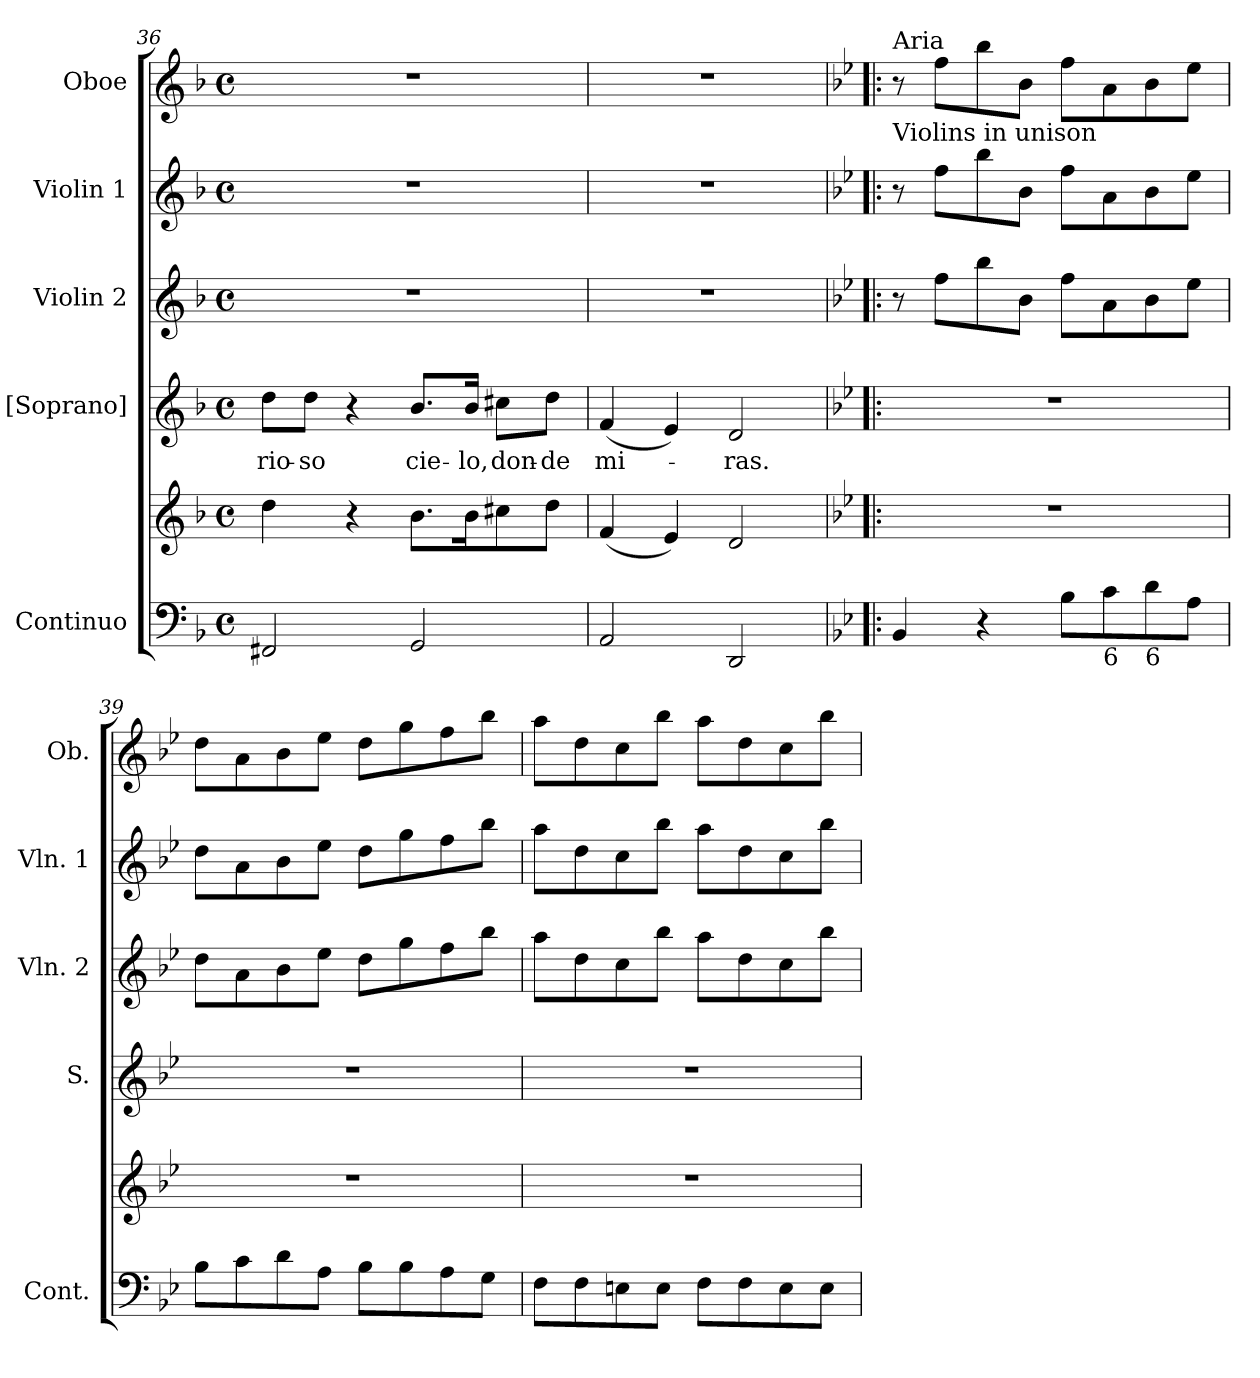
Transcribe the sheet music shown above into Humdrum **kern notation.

**kern	**kern	**kern	**text	**kern	**kern	**kern
*part5	*part5	*part4	*part4	*part3	*part2	*part1
*staff6	*staff5	*staff4	*staff4	*staff3	*staff2	*staff1
*I"Continuo	*	*I"[Soprano]	*	*I"Violin 2	*I"Violin 1	*I"Oboe
*I'Cont.	*	*I'S.	*	*I'Vln. 2	*I'Vln. 1	*I'Ob.
*clefF4	*clefG2	*clefG2	*	*clefG2	*clefG2	*clefG2
*k[b-]	*k[b-]	*k[b-]	*	*k[b-]	*k[b-]	*k[b-]
*F:	*F:	*F:	*	*F:	*F:	*F:
*M4/4	*M4/4	*M4/4	*	*M4/4	*M4/4	*M4/4
*met(c)	*met(c)	*met(c)	*	*met(c)	*met(c)	*met(c)
=36	=36	=36	=36	=36	=36	=36
!	!	!	!LO:LY:b:color=#000000	!	!	!
2FF#Xi/	4ddi\	8ddi\L	-rio-	1r	1r	1r
!	!	!	!LO:LY:b:color=#000000	!	!	!
.	.	8ddi\J	-so	.	.	.
.	4r	4r	.	.	.	.
!	!	!	!LO:LY:b:color=#000000	!	!	!
2GGi/	8.b-i\L	8.b-i/L	cie-	.	.	.
!	!	!	!LO:LY:b:color=#000000	!	!	!
.	16b-i\k	16b-i/Jk	-lo,	.	.	.
!	!	!	!LO:LY:b:color=#000000	!	!	!
.	8cc#Xi\	8cc#Xi\L	don-	.	.	.
!	!	!	!LO:LY:b:color=#000000	!	!	!
.	8ddi\J	8ddi\J	-de	.	.	.
=37	=37	=37	=37	=37	=37	=37
!	!	!	!LO:LY:b:color=#000000	!	!	!
2AAi/	(4fi/	(4fi/	mi-	1r	1r	1r
.	4ei/)	4ei/)	.	.	.	.
!	!	!	!LO:LY:b:color=#000000	!	!	!
2DDi/	2di/	2di/	-ras.	.	.	.
!!LO:PB:g=z
=38!|:	=38!|:	=38!|:	=38!|:	=38!|:	=38!|:	=38!|:
*k[b-e-]	*k[b-e-]	*k[b-e-]	*	*k[b-e-]	*k[b-e-]	*k[b-e-]
*B-:	*B-:	*B-:	*	*B-:	*B-:	*B-:
!	!	!	!	!	!	!LO:TX:a:t=Aria
!	!	!	!	!	!LO:TX:a:t=Violins in unison	!
4BB-i/	1r	1r	.	8r	8r	8r
.	.	.	.	8ffi\L	8ffi\L	8ffi\L
4r	.	.	.	8bb-i\	8bb-i\	8bb-i\
.	.	.	.	8b-i\J	8b-i\J	8b-i\J
8B-i\L	.	.	.	8ffi\L	8ffi\L	8ffi\L
!LO:TX:b:t=6	!	!	!	!	!	!
8ci\	.	.	.	8ai\	8ai\	8ai\
!LO:TX:b:t=6	!	!	!	!	!	!
8di\	.	.	.	8b-i\	8b-i\	8b-i\
8Ai\J	.	.	.	8ee-i\J	8ee-i\J	8ee-i\J
=39	=39	=39	=39	=39	=39	=39
8B-i\L	1r	1r	.	8ddi\L	8ddi\L	8ddi\L
8ci\	.	.	.	8ai\	8ai\	8ai\
8di\	.	.	.	8b-i\	8b-i\	8b-i\
8Ai\J	.	.	.	8ee-i\J	8ee-i\J	8ee-i\J
8B-i\L	.	.	.	8ddi\L	8ddi\L	8ddi\L
8B-i\	.	.	.	8ggi\	8ggi\	8ggi\
8Ai\	.	.	.	8ffi\	8ffi\	8ffi\
8Gi\J	.	.	.	8bb-i\J	8bb-i\J	8bb-i\J
=40	=40	=40	=40	=40	=40	=40
8Fi\L	1r	1r	.	8aai\L	8aai\L	8aai\L
8Fi\	.	.	.	8ddi\	8ddi\	8ddi\
8Eni\	.	.	.	8cci\	8cci\	8cci\
8Ei\J	.	.	.	8bb-i\J	8bb-i\J	8bb-i\J
8Fi\L	.	.	.	8aai\L	8aai\L	8aai\L
8Fi\	.	.	.	8ddi\	8ddi\	8ddi\
8Ei\	.	.	.	8cci\	8cci\	8cci\
8Ei\J	.	.	.	8bb-i\J	8bb-i\J	8bb-i\J
=	=	=	=	=	=	=
*-	*-	*-	*-	*-	*-	*-
